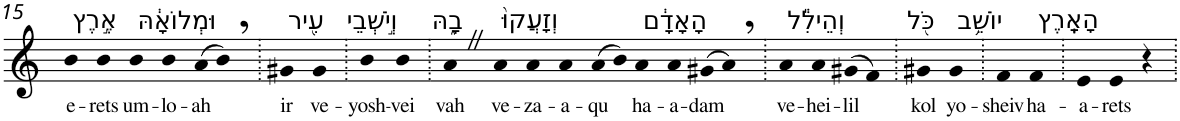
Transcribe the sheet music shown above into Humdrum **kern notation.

**kern	**text
*part1	*part1
*staff1	*staff1
*I"Piano	*
*I'Pno	*
!!LO:PB:g=z
*clefG2	*
*k[]	*
=15	=15
!LO:TX:a:t=אֶ֣רֶץ	!
!	!LO:LY:b
4b	e-
!	!LO:LY:b
4b	-rets
!LO:TX:a:t=וּמְלוֹאָ֔הּ	!
!	!LO:LY:b
4b	um-
!	!LO:LY:b
4b	-lo-
!	!LO:LY:b
(>8a	-ah
8b,)	.
=16.	=16.
!LO:TX:a:t=עִ֖יר	!
!	!LO:LY:b
4g#X	ir
!LO:TX:a:t=וְיֹ֣שְׁבֵי	!
!	!LO:LY:b
4g#	ve-
=17.	=17.
!	!LO:LY:b
4b	-yosh-
!	!LO:LY:b
4b	-vei
=18.	=18.
!LO:TX:a:t=בָ֑הּ	!
!	!LO:LY:b
4aZ	vah
!LO:TX:a:t=וְזָעֲקוּ֙	!
!	!LO:LY:b
4a	ve-
!	!LO:LY:b
4a	-za-
!	!LO:LY:b
4a	-a-
!	!LO:LY:b
(>8a	-qu
8b)	.
!LO:TX:a:t=הָאָדָ֔ם	!
!	!LO:LY:b
4a	ha-
!	!LO:LY:b
4a	-a-
!	!LO:LY:b
(>8g#X	-dam
8a,)	.
=19.	=19.
!LO:TX:a:t=וְהֵילִ֕ל	!
!	!LO:LY:b
4a	ve-
!	!LO:LY:b
4a	-hei-
!	!LO:LY:b
(>8g#X	-lil
8f)	.
=20.	=20.
!LO:TX:a:t=כֹּ֖ל	!
!	!LO:LY:b
4g#X	kol
!LO:TX:a:t=יוֹשֵׁ֥ב	!
!	!LO:LY:b
4g#	yo-
=21.	=21.
!	!LO:LY:b
4f	-sheiv
!LO:TX:a:t=הָאָֽרֶץ	!
!	!LO:LY:b
4f	ha-
=22.	=22.
!	!LO:LY:b
4e	-a-
!	!LO:LY:b
4e	-rets
4r	.
=.	=.
*-	*-
